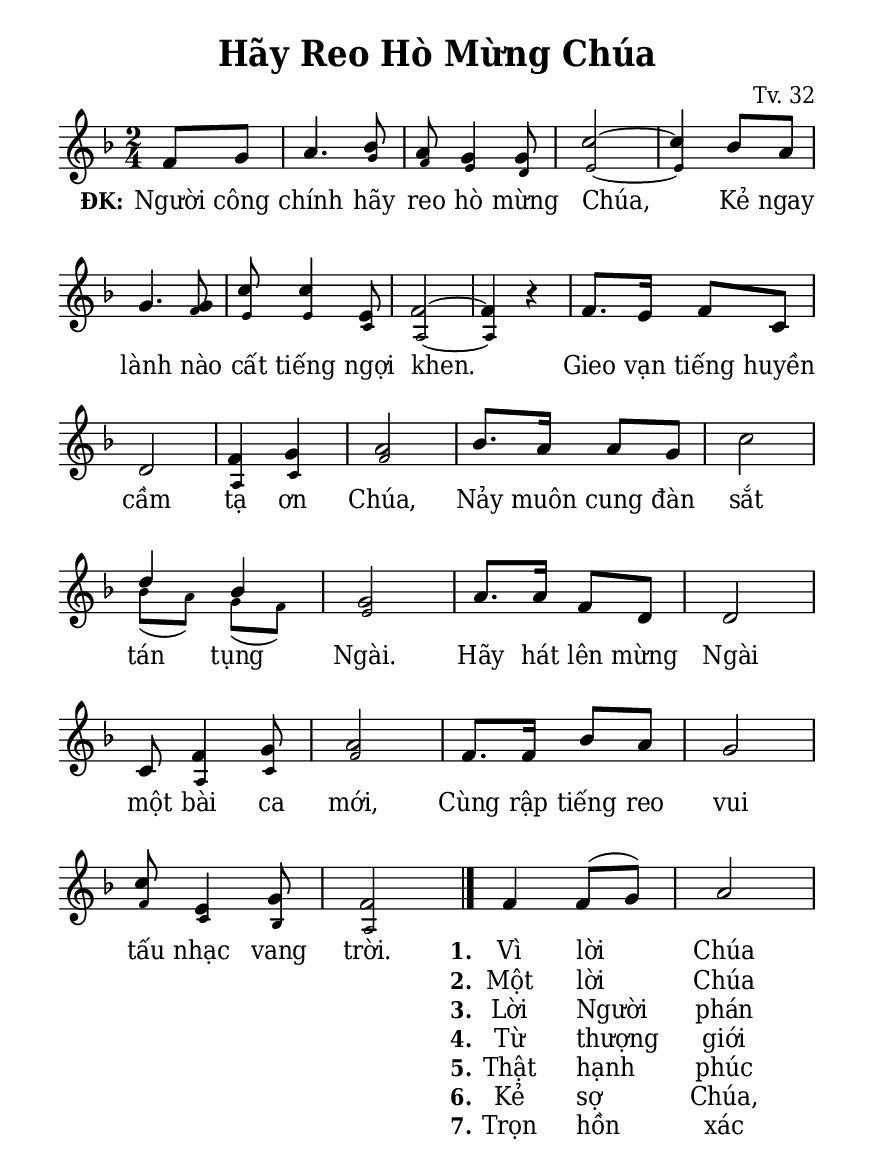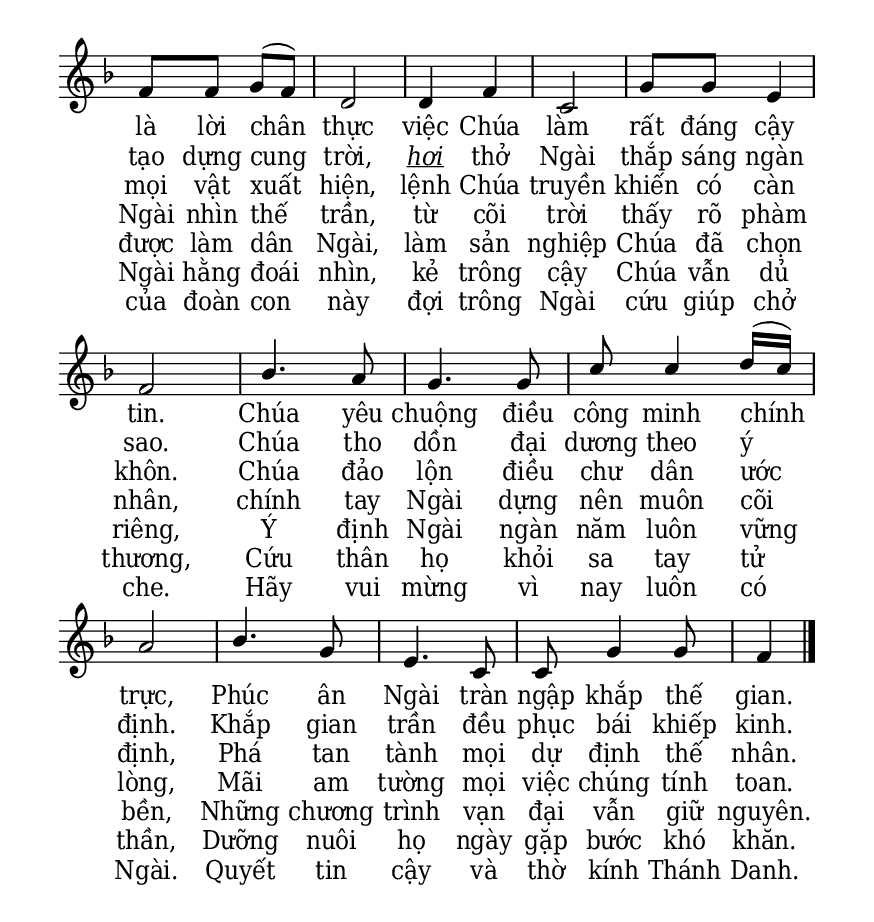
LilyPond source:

% Cài đặt chung\
\version "2.22.1"
\include "english.ly"

\header {
  title = "Hãy Reo Hò Mừng Chúa"
  composer = "Tv. 32"
  %arranger = "Lm. Kim Long"
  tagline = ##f
}

% Nhạc phiên khúc
nhacPhienKhucSop = \relative c' {
  \partial 4 f8 g |
  a4. bf8 |
  a g4 g8 |
  c2 ~ |
  c4 bf8 a |
  g4. g8 |
  c c4 e,8 |
  f2 ~ |
  f4 r |
  f8. e16 f8 c |
  d2 |
  f4 g |
  a2 |
  bf8. a16 a8 g |
  c2 |
  d4 bf |
  g2 |
  a8. a16 f8 d |
  d2 |
  c8 f4 g8 |
  a2 |
  f8. f16 bf8 a |
  g2 |
  c8 e,4 g8 |
  f2 \bar "|."
  
  f4 f8 (g) |
  a2 |
  f8 f g (f) |
  d2 |
  d4 f |
  c2 |
  g'8 g e4 |
  f2 |
  bf4. a8 |
  g4. g8 |
  c c4 d16 (c) |
  a2 |
  bf4. g8 |
  e4. c8 |
  c g'4 g8 |
  f4 \bar "|."
}

nhacPhienKhucAlto = \relative c' {
  f8 g |
  a4. g8 |
  f e4 d8 |
  e2 ~ |
  e4 bf'8 a |
  g4. f8 |
  e e4 c8 |
  a2 ~ |
  a4 r |
  f'8. e16 f8 c |
  d2 |
  a4 c |
  f2 |
  bf8. a16 a8 g |
  c2 |
  bf8 (a) g (f) |
  e2 |
  a8. a16 f8 d |
  d2 |
  c8 a4 c8 |
  f2 |
  f8. f16 bf8 a |
  g2 |
  f8 c4 bf8 |
  a2
}

% Lời phiên khúc
loiPhienKhucSop = \lyrics {
  \set stanza = "ĐK:"
  Người công chính hãy reo hò mừng Chúa,
  Kẻ ngay lành nào cất tiếng ngợi khen.
  Gieo vạn tiếng huyền cầm tạ ơn Chúa,
  Nảy muôn cung đàn sắt tán tụng Ngài.
  Hãy hát lên mừng Ngài một bài ca mới,
  Cùng rập tiếng reo vui tấu nhạc vang trời.
  <<
    {
      \set stanza = "1."
      Vì lời Chúa là lời chân thực
      việc Chúa làm rất đáng cậy tin.
      Chúa yêu chuộng điều công minh chính trực,
      Phúc ân Ngài tràn ngập khắp thế gian.
    }
    \new Lyrics {
	    \set associatedVoice = "beSop"
	    \set stanza = "2."
	    Một lời Chúa tạo dựng cung trời,
	    \markup { \italic \underline "hơi" }
	    thở Ngài thắp sáng ngàn sao.
	    Chúa tho dồn đại dương theo ý định.
	    Khắp gian trần đều phục bái khiếp kinh.
    }
    \new Lyrics {
	    \set associatedVoice = "beSop"
	    \set stanza = "3."
	    Lời Người phán mọi vật xuất hiện,
	    lệnh Chúa truyền khiến có càn khôn.
	    Chúa đảo lộn điều chư dân ước định,
	    Phá tan tành mọi dự định thế nhân.
    }
    \new Lyrics {
	    \set associatedVoice = "beSop"
	    \set stanza = "4."
	    Từ thượng giới Ngài nhìn thế trần,
	    từ cõi trời thấy rõ phàm nhân,
	    chính tay Ngài dựng nên muôn cõi lòng,
	    Mãi am tường mọi việc chúng tính toan.
    }
    \new Lyrics {
	    \set associatedVoice = "beSop"
	    \set stanza = "5."
	    Thật hạnh phúc được làm dân Ngài,
	    làm sản nghiệp Chúa đã chọn riêng,
	    Ý định Ngài ngàn năm luôn vững bền,
	    Những chương trình vạn đại vẫn giữ nguyên.
    }
    \new Lyrics {
	    \set associatedVoice = "beSop"
	    \set stanza = "6."
	    Kẻ sợ Chúa, Ngài hằng đoái nhìn,
	    kẻ trông cậy Chúa vẫn dủ thương,
	    Cứu thân họ khỏi sa tay tử thần,
	    Dưỡng nuôi họ ngày gặp bước khó khăn.
    }
    \new Lyrics {
	    \set associatedVoice = "beSop"
	    \set stanza = "7."
	    Trọn hồn xác của đoàn con
	    này đợi trông Ngài cứu giúp chở che.
	    Hãy vui mừng vì nay luôn có Ngài.
	    Quyết tin cậy và thờ kính Thánh Danh.
    }
  >>
}

% Dàn trang
\paper {
  #(set-paper-size "a5")
  top-margin = 10\mm
  bottom-margin = 10\mm
  left-margin = 10\mm
  right-margin = 10\mm
  indent = #0
  #(define fonts
	 (make-pango-font-tree "Deja Vu Serif Condensed"
	 		       "Deja Vu Serif Condensed"
			       "Deja Vu Serif Condensed"
			       (/ 20 20)))
  print-page-number = ##f
  %page-count = #1
}

TongNhip = {
  \key f \major \time 2/4
  \set Timing.beamExceptions = #'()
  \set Timing.baseMoment = #(ly:make-moment 1/4)
}

% Đổi kích thước nốt cho bè phụ
notBePhu =
#(define-music-function (font-size music) (number? ly:music?)
   (for-some-music
     (lambda (m)
       (if (music-is-of-type? m 'rhythmic-event)
           (begin
             (set! (ly:music-property m 'tweaks)
                   (cons `(font-size . ,font-size)
                         (ly:music-property m 'tweaks)))
             #t)
           #f))
     music)
   music)

\score {
  \new ChoirStaff <<
    \new Staff \with {
        \consists "Merge_rests_engraver"
        printPartCombineTexts = ##f
      }
      <<
      \new Voice \TongNhip \partCombine 
        \nhacPhienKhucSop
        \notBePhu -3 { \nhacPhienKhucAlto }
      \new NullVoice = beSop \nhacPhienKhucSop
      \new Lyrics \lyricsto beSop \loiPhienKhucSop
      >>
  >>
  \layout {
    %\override Staff.TimeSignature.transparent = ##t
    \override Lyrics.LyricSpace.minimum-distance = #0.8
    \override Score.BarNumber.break-visibility = ##(#f #f #f)
    \override Score.SpacingSpanner.uniform-stretching = ##t
  } 
}
